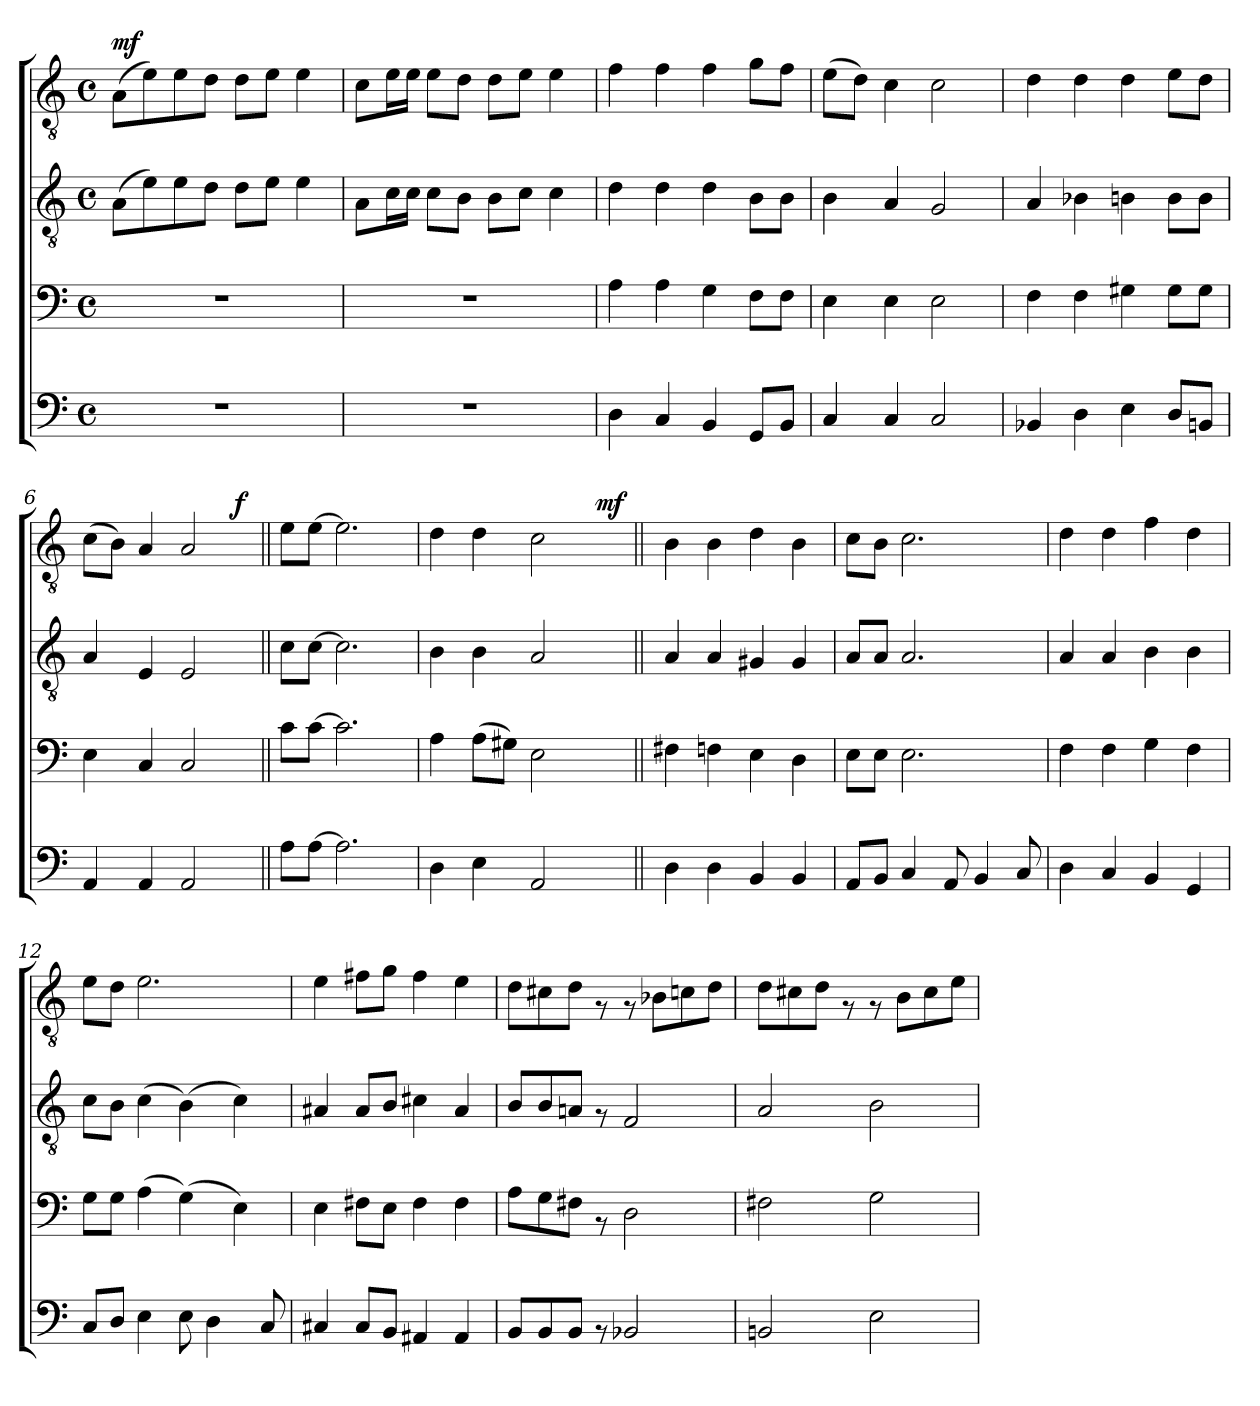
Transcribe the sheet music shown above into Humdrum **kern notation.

**kern	**kern	**kern	**kern	**dynam
*part4	*part3	*part2	*part1	*part1
*staff4	*staff3	*staff2	*staff1	*staff1
!!LO:PB:g=z
*clefF4	*clefF4	*clefGv2	*clefGv2	*
*k[]	*k[]	*k[]	*k[]	*
*C:	*C:	*C:	*C:	*
*M4/4	*M4/4	*M4/4	*M4/4	*
*met(c)	*met(c)	*met(c)	*met(c)	*
=1	=1	=1	=1	=1
!	!	!	!	!LO:DY:a
1r	1r	(>8A\L	(>8A\L	mf
.	.	8e\)	8e\)	.
.	.	8e\	8e\	.
.	.	8d\J	8d\J	.
.	.	8d\L	8d\L	.
.	.	8e\J	8e\J	.
.	.	4e\	4e\	.
=2	=2	=2	=2	=2
1r	1r	8A\L	8c\L	.
.	.	16c\L	16e\L	.
.	.	16c\JJ	16e\JJ	.
.	.	8c\L	8e\L	.
.	.	8B\J	8d\J	.
.	.	8B\L	8d\L	.
.	.	8c\J	8e\J	.
.	.	4c\	4e\	.
=3	=3	=3	=3	=3
4D\	4A\	4d\	4f\	.
4C/	4A\	4d\	4f\	.
4BB/	4G\	4d\	4f\	.
8GG/L	8F\L	8B\L	8g\L	.
8BB/J	8F\J	8B\J	8f\J	.
=4	=4	=4	=4	=4
4C/	4E\	4B\	(>8e\L	.
.	.	.	8d\J)	.
4C/	4E\	4A/	4c\	.
2C/	2E\	2G/	2c\	.
!!LO:LB:g=z
=5	=5	=5	=5	=5
4BB-X/	4F\	4A/	4d\	.
4D\	4F\	4B-X\	4d\	.
4E\	4G#X\	4Bn\	4d\	.
8D/L	8G#\L	8B\L	8e\L	.
8BBn/J	8G#\J	8B\J	8d\J	.
=6	=6	=6	=6	=6
*	*	*	*^	*
4AA/	4E\	4A/	(>8c\L	2..ryy	.
.	.	.	8B\J)	.	.
4AA/	4C/	4E/	4A/	.	.
2AA/	2C/	2E/	2A/	.	.
!	!	!	!	!	!LO:DY:a
.	.	.	.	8ryy	f
*	*	*	*v	*v	*
=7||	=7||	=7||	=7||	=7||
8A\L	8c\L	8c\L	8e\L	.
[>8A\J	[>8c\J	[>8c\J	[>8e\J	.
2.A\]	2.c\]	2.c\]	2.e\]	.
=8	=8	=8	=8	=8
*	*	*	*^	*
4D\	4A\	4B\	4d\	2ryy	.
4E\	(>8A\L	4B\	4d\	.	.
.	8G#X\J)	.	.	.	.
2AA/	2E\	2A/	2c\	4ryy	.
.	.	.	.	16.ryy	.
!	!	!	!	!	!LO:DY:a
.	.	.	.	8ryy	mf
.	.	.	.	32ryy	.
*	*	*	*v	*v	*
=9||	=9||	=9||	=9||	=9||
4D\	4F#X\	4A/	4B\	.
4D\	4Fn\	4A/	4B\	.
4BB/	4E\	4G#X/	4d\	.
4BB/	4D\	4G#/	4B\	.
!!LO:LB:g=z
=10	=10	=10	=10	=10
8AA/L	8E\L	8A/L	8c\L	.
8BB/J	8E\J	8A/J	8B\J	.
4C/	2.E\	2.A/	2.c\	.
8AA/	.	.	.	.
4BB/	.	.	.	.
8C/	.	.	.	.
=11	=11	=11	=11	=11
4D\	4F\	4A/	4d\	.
4C/	4F\	4A/	4d\	.
4BB/	4G\	4B\	4f\	.
4GG/	4F\	4B\	4d\	.
=12	=12	=12	=12	=12
8C/L	8G\L	8c\L	8e\L	.
8D/J	8G\J	8B\J	8d\J	.
4E\	(>4A\	(>4c\	2.e\	.
8E\	(>4G\)	(>4B\)	.	.
4D\	.	.	.	.
.	4E\)	4c\)	.	.
8C/	.	.	.	.
=13	=13	=13	=13	=13
4C#X/	4E\	4A#X/	4e\	.
8C#/L	8F#X\L	8A#/L	8f#X\L	.
8BB/J	8E\J	8B/J	8g\J	.
4AA#X/	4F#\	4c#X\	4f#\	.
4AA#/	4F#\	4A#/	4e\	.
=14	=14	=14	=14	=14
8BB/L	8A\L	8B/L	8d\L	.
8BB/	8G\	8B/	8c#X\	.
8BB/J	8F#X\J	8Ani/J	8d\J	.
8rAA	8rAA	8rF	8rF	.
2BB-X/	2D\	2F/	8rF	.
.	.	.	8B-X\L	.
.	.	.	8cn\	.
.	.	.	8d\J	.
!!LO:PB:g=z
=15	=15	=15	=15	=15
2BBni/	2F#X\	2A/	8d\L	.
.	.	.	8c#X\	.
.	.	.	8d\J	.
.	.	.	8rF	.
2E\	2G\	2B\	8rF	.
.	.	.	8B\L	.
.	.	.	8c#\	.
.	.	.	8e\J	.
=	=	=	=	=
*-	*-	*-	*-	*-
